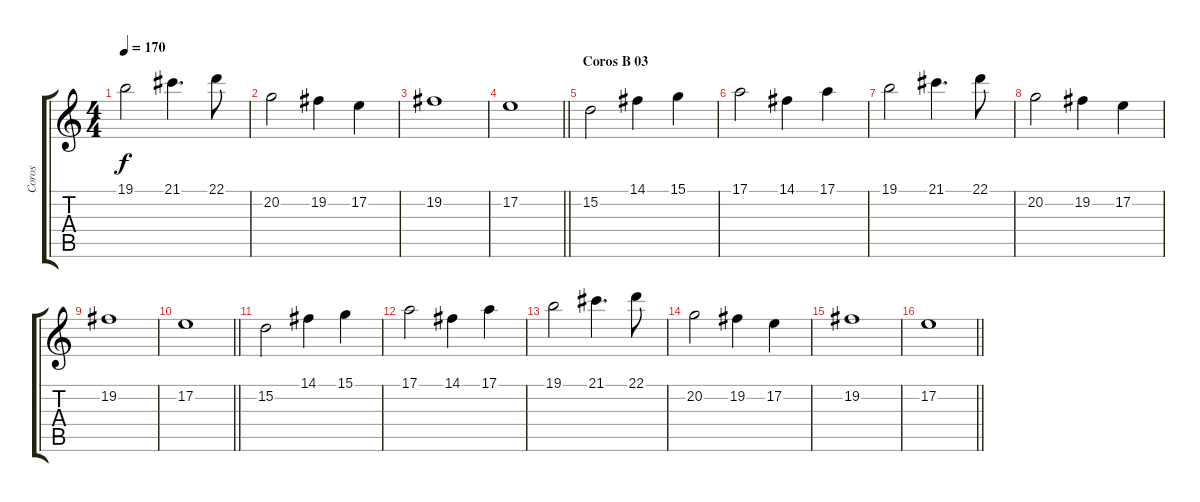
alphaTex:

\track ("Coros" "Coros") {instrument synthvoice}
\staff {score tabs}
\tuning (E4 B3 G3 D3 A2 E2) {hide}
\ts (4 4)
\tempo 170
\clef g2
\ks c
19.1.2{dy f} 21.1.4{d} 22.1.8 |
20.2.2 19.2.4 17.2.4 |
19.2.1 |
\barLineRight lightlight
17.2.1 |
\section ("" "Coros B 03")
15.2.2 14.1.4 15.1.4 |
17.1.2 14.1.4 17.1.4 |
19.1.2 21.1.4{d} 22.1.8 |
20.2.2 19.2.4 17.2.4 |
19.2.1 |
\barLineRight lightlight
17.2.1 |
15.2.2 14.1.4 15.1.4 |
17.1.2 14.1.4 17.1.4 |
19.1.2 21.1.4{d} 22.1.8 |
20.2.2 19.2.4 17.2.4 |
19.2.1 |
\barLineRight lightlight
17.2.1
